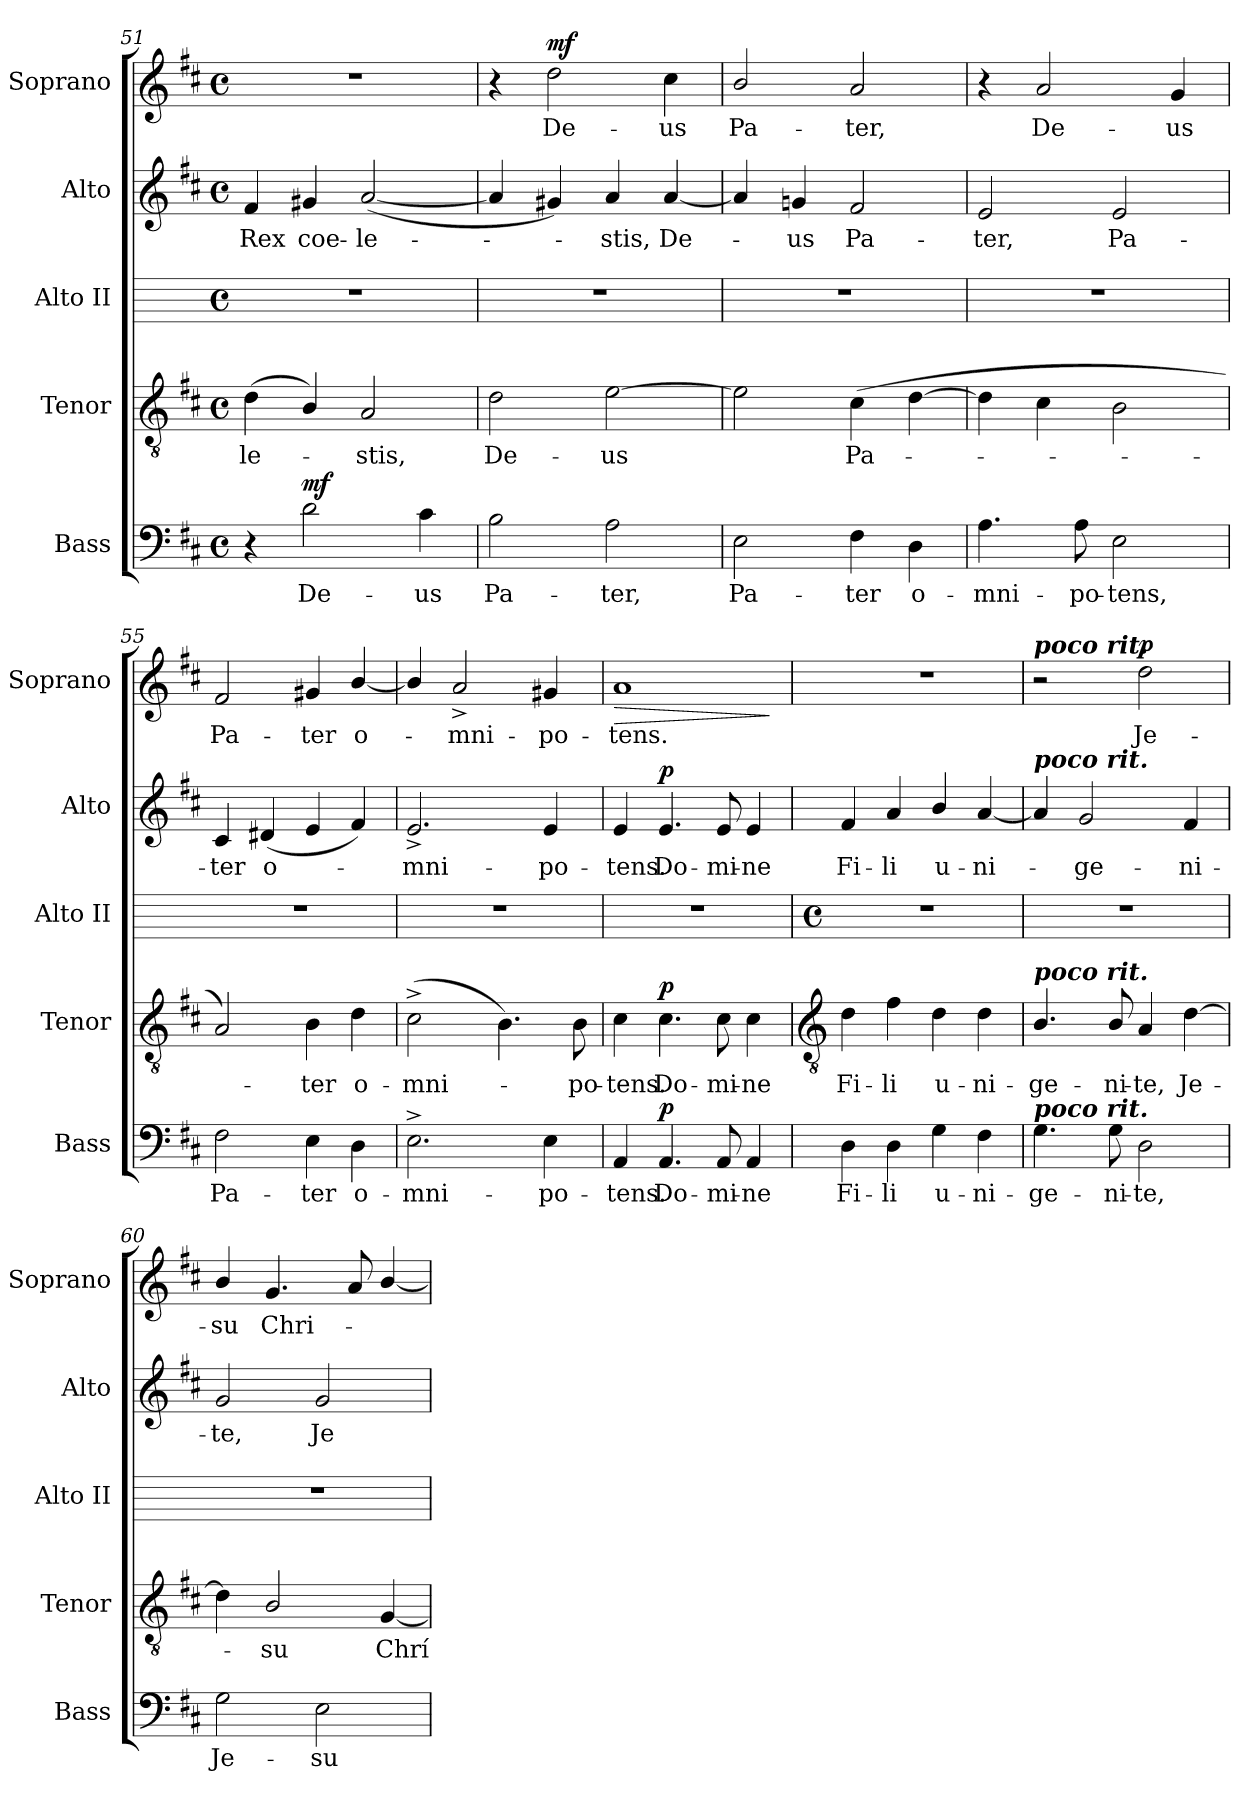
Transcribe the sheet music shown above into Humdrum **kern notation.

**kern	**text	**dynam	**kern	**text	**dynam	**kern	**kern	**text	**dynam	**kern	**text	**dynam
*part5	*part5	*part5	*part4	*part4	*part4	*part3	*part2	*part2	*part2	*part1	*part1	*part1
*staff5	*staff5	*staff5	*staff4	*staff4	*staff4	*staff3	*staff2	*staff2	*staff2	*staff1	*staff1	*staff1
*I"Bass	*	*	*I"Tenor	*	*	*I"Alto II	*I"Alto	*	*	*I"Soprano	*	*
*I'Bass	*	*	*I'Tenor	*	*	*I'Alto II	*I'Alto	*	*	*I'Soprano	*	*
!!LO:LB:g=z
*clefF4	*	*	*clefGv2	*	*	*	*clefG2	*	*	*clefG2	*	*
*k[f#c#]	*	*	*k[f#c#]	*	*	*	*k[f#c#]	*	*	*k[f#c#]	*	*
*D:	*	*	*D:	*	*	*	*D:	*	*	*D:	*	*
*M4/4	*	*	*M4/4	*	*	*M4/4	*M4/4	*	*	*M4/4	*	*
*met(c)	*	*	*met(c)	*	*	*met(c)	*met(c)	*	*	*met(c)	*	*
=51	=51	=51	=51	=51	=51	=51	=51	=51	=51	=51	=51	=51
!	!	!	!	!LO:LY:b	!	!	!	!LO:LY:b	!	!	!	!
4r	.	.	(<4d	-le-	.	1r	4f#	Rex	.	1r	.	.
!	!LO:LY:b	!LO:DY:b	!	!	!	!	!	!LO:LY:b	!	!	!	!
2d	De-	mf	4B/)	.	.	.	4g#X	coe-	.	.	.	.
!	!	!	!	!LO:LY:b	!	!	!	!LO:LY:b	!	!	!	!
.	.	.	2A	stis,	.	.	(<[2a	-le-	.	.	.	.
!	!LO:LY:b	!	!	!	!	!	!	!	!	!	!	!
4c#	-us	.	.	.	.	.	.	.	.	.	.	.
=52	=52	=52	=52	=52	=52	=52	=52	=52	=52	=52	=52	=52
!	!LO:LY:b	!	!	!LO:LY:b	!	!	!	!	!	!	!	!
2B	Pa-	.	2d	De-	.	1r	4a]	.	.	4r	.	.
!	!	!	!	!	!	!	!	!	!	!	!LO:LY:b	!LO:DY:b
.	.	.	.	.	.	.	4g#X)	.	.	2dd	De-	mf
!	!LO:LY:b	!	!	!LO:LY:b	!	!	!	!LO:LY:b	!	!	!	!
2A	-ter,	.	[2e	-us	.	.	4a	stis,	.	.	.	.
!	!	!	!	!	!	!	!	!LO:LY:b	!	!	!LO:LY:b	!
.	.	.	.	.	.	.	[4a	De-	.	4cc#	-us	.
=53	=53	=53	=53	=53	=53	=53	=53	=53	=53	=53	=53	=53
!	!LO:LY:b	!	!	!	!	!	!	!	!	!	!LO:LY:b	!
2E	Pa-	.	2e]	.	.	1r	4a]	.	.	2b/	Pa-	.
!	!	!	!	!	!	!	!	!LO:LY:b	!	!	!	!
.	.	.	.	.	.	.	4gn	us	.	.	.	.
!	!LO:LY:b	!	!	!LO:LY:b	!	!	!	!LO:LY:b	!	!	!LO:LY:b	!
4F#	-ter	.	(>4c#	Pa-	.	.	2f#	Pa-	.	2a	-ter,	.
!	!LO:LY:b	!	!	!	!	!	!	!	!	!	!	!
4D	o-	.	[4d	.	.	.	.	.	.	.	.	.
=54	=54	=54	=54	=54	=54	=54	=54	=54	=54	=54	=54	=54
!	!LO:LY:b	!	!	!	!	!	!	!LO:LY:b	!	!	!	!
4.A	-mni-	.	4d]	.	.	1r	2e	-ter,	.	4r	.	.
!	!	!	!	!	!	!	!	!	!	!	!LO:LY:b	!
.	.	.	4c#	.	.	.	.	.	.	2a	De-	.
!	!LO:LY:b	!	!	!	!	!	!	!	!	!	!	!
8A	-po-	.	.	.	.	.	.	.	.	.	.	.
!	!LO:LY:b	!	!	!	!	!	!	!LO:LY:b	!	!	!	!
2E	-tens,	.	2B	.	.	.	2e	Pa-	.	.	.	.
!	!	!	!	!	!	!	!	!	!	!	!LO:LY:b	!
.	.	.	.	.	.	.	.	.	.	4g	-us	.
=55	=55	=55	=55	=55	=55	=55	=55	=55	=55	=55	=55	=55
!	!LO:LY:b	!	!	!	!	!	!	!LO:LY:b	!	!	!LO:LY:b	!
2F#	Pa-	.	2A)	.	.	1r	4c#	-ter	.	2f#	Pa-	.
!	!	!	!	!	!	!	!	!LO:LY:b	!	!	!	!
.	.	.	.	.	.	.	(<4d#X	o-	.	.	.	.
!	!LO:LY:b	!	!	!LO:LY:b	!	!	!	!	!	!	!LO:LY:b	!
4E	-ter	.	4B	ter	.	.	4e	.	.	4g#X	-ter	.
!	!LO:LY:b	!	!	!LO:LY:b	!	!	!	!	!	!	!LO:LY:b	!
4D	o-	.	4d	o-	.	.	4f#)	.	.	[4b/	o-	.
=56	=56	=56	=56	=56	=56	=56	=56	=56	=56	=56	=56	=56
!	!LO:LY:b	!	!	!LO:LY:b	!	!	!	!LO:LY:b	!	!	!	!
2.E^	-mni-	.	(>2c#^	-mni-	.	1r	2.e^	mni-	.	4b/]	.	.
!	!	!	!	!	!	!	!	!	!	!	!LO:LY:b	!
.	.	.	.	.	.	.	.	.	.	2a^	mni-	.
.	.	.	4.B)	.	.	.	.	.	.	.	.	.
!	!LO:LY:b	!	!	!	!	!	!	!LO:LY:b	!	!	!LO:LY:b	!
4E	-po-	.	.	.	.	.	4e	-po-	.	4g#X	-po-	.
!	!	!	!	!LO:LY:b	!	!	!	!	!	!	!	!
.	.	.	8B	po-	.	.	.	.	.	.	.	.
=57	=57	=57	=57	=57	=57	=57	=57	=57	=57	=57	=57	=57
!	!LO:LY:b	!	!	!LO:LY:b	!	!	!	!LO:LY:b	!	!	!LO:LY:b	!LO:HP:b
4AA	-tens.	.	4c#	-tens.	.	1r	4e	-tens.	.	1a	-tens.	>
!	!LO:LY:b	!LO:DY:b	!	!LO:LY:b	!LO:DY:b	!	!	!LO:LY:b	!LO:DY:b	!	!	!
4.AA	Do-	p	4.c#	Do-	p	.	4.e	Do-	p	.	.	.
!	!LO:LY:b	!	!	!LO:LY:b	!	!	!	!LO:LY:b	!	!	!	!
8AA	-mi-	.	8c#	-mi-	.	.	8e	-mi-	.	.	.	.
!	!LO:LY:b	!	!	!LO:LY:b	!	!	!	!LO:LY:b	!	!	!	!
4AA	-ne	.	4c#	-ne	.	.	4e	-ne	.	.	.	.
.	.	.	.	.	.	.	.	.	.	.	.	]
!!LO:LB:g=z
=58	=58	=58	=58	=58	=58	=58	=58	=58	=58	=58	=58	=58
*	*	*	*clefGv2	*	*	*	*	*	*	*	*	*
*	*	*	*	*	*	*M4/4	*	*	*	*	*	*
*	*	*	*	*	*	*met(c)	*	*	*	*	*	*
!	!LO:LY:b	!	!	!LO:LY:b	!	!	!	!LO:LY:b	!	!	!	!
4D	Fi-	.	4d	Fi-	.	1r	4f#	Fi-	.	1r	.	.
!	!LO:LY:b	!	!	!LO:LY:b	!	!	!	!LO:LY:b	!	!	!	!
4D	-li	.	4f#	-li	.	.	4a	-li	.	.	.	.
!	!LO:LY:b	!	!	!LO:LY:b	!	!	!	!LO:LY:b	!	!	!	!
4G	u-	.	4d	u-	.	.	4b/	u-	.	.	.	.
!	!LO:LY:b	!	!	!LO:LY:b	!	!	!	!LO:LY:b	!	!	!	!
4F#	-ni-	.	4d	-ni-	.	.	[4a	-ni-	.	.	.	.
=59	=59	=59	=59	=59	=59	=59	=59	=59	=59	=59	=59	=59
!	!	!	!	!	!	!	!	!	!	!LO:TX:a:Bi:t=poco rit.	!	!
!	!	!	!	!	!	!	!LO:TX:a:Bi:t=poco rit.	!	!	!	!	!
!	!	!	!LO:TX:a:Bi:t=poco rit.	!	!	!	!	!	!	!	!	!
!LO:TX:a:Bi:t=poco rit.	!	!	!	!	!	!	!	!	!	!	!	!
!	!LO:LY:b	!	!	!LO:LY:b	!	!	!	!	!	!	!	!
4.G	-ge-	.	4.B/	-ge-	.	1r	4a]	.	.	2r	.	.
!	!	!	!	!	!	!	!	!LO:LY:b	!	!	!	!
.	.	.	.	.	.	.	2g	ge-	.	.	.	.
!	!LO:LY:b	!	!	!LO:LY:b	!	!	!	!	!	!	!	!
8G	-ni-	.	8B/	-ni-	.	.	.	.	.	.	.	.
!	!LO:LY:b	!	!	!LO:LY:b	!	!	!	!	!	!	!LO:LY:b	!LO:DY:b
2D	-te,	.	4A	-te,	.	.	.	.	.	2dd	Je-	p
!	!	!	!	!LO:LY:b	!	!	!	!LO:LY:b	!	!	!	!
.	.	.	[4d	Je-	.	.	4f#	-ni-	.	.	.	.
=60	=60	=60	=60	=60	=60	=60	=60	=60	=60	=60	=60	=60
!	!LO:LY:b	!	!	!	!	!	!	!LO:LY:b	!	!	!LO:LY:b	!
2G	Je-	.	4d]	.	.	1r	2g	-te,	.	4b/	-su	.
!	!	!	!	!LO:LY:b	!	!	!	!	!	!	!LO:LY:b	!
.	.	.	2B/	su	.	.	.	.	.	4.g	Chri-	.
!	!LO:LY:b	!	!	!	!	!	!	!LO:LY:b	!	!	!	!
2E	-su	.	.	.	.	.	2g	Je-	.	.	.	.
.	.	.	.	.	.	.	.	.	.	8a	.	.
!	!	!	!	!LO:LY:b	!	!	!	!	!	!	!	!
.	.	.	[4G	Chrí-	.	.	.	.	.	[4b/	.	.
=	=	=	=	=	=	=	=	=	=	=	=	=
*-	*-	*-	*-	*-	*-	*-	*-	*-	*-	*-	*-	*-
